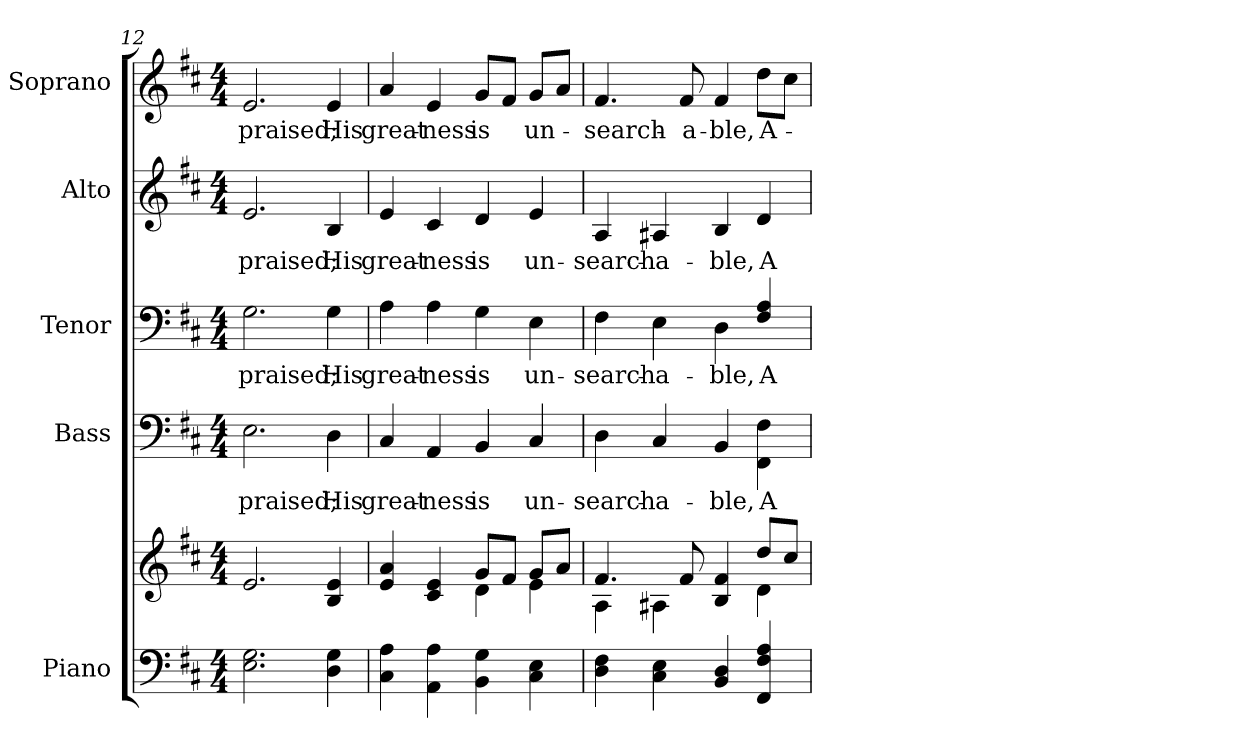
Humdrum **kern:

**kern	**kern	**kern	**text	**kern	**text	**kern	**text	**kern	**text
*part5	*part5	*part4	*part4	*part3	*part3	*part2	*part2	*part1	*part1
*staff6	*staff5	*staff4	*staff4	*staff3	*staff3	*staff2	*staff2	*staff1	*staff1
*I"Piano	*	*I"Bass	*	*I"Tenor	*	*I"Alto	*	*I"Soprano	*
*I'Pno.	*	*I'B.	*	*I'T.	*	*I'A.	*	*I'S.	*
*clefF4	*clefG2	*clefF4	*	*clefF4	*	*clefG2	*	*clefG2	*
*k[f#c#]	*k[f#c#]	*k[f#c#]	*	*k[f#c#]	*	*k[f#c#]	*	*k[f#c#]	*
*D:	*D:	*D:	*	*D:	*	*D:	*	*D:	*
*M4/4	*M4/4	*M4/4	*	*M4/4	*	*M4/4	*	*M4/4	*
=12	=12	=12	=12	=12	=12	=12	=12	=12	=12
!	!	!	!LO:LY:b:color=#000000	!	!	!	!	!	!
!	!	!	!	!	!LO:LY:b:color=#000000	!	!	!	!
!	!	!	!	!	!	!	!LO:LY:b:color=#000000	!	!
!	!	!	!	!	!	!	!	!	!LO:LY:b:color=#000000
2.Ei\ 2.Gi	2.ei/	2.Ei\	praised;	2.Gi\	praised;	2.ei/	praised;	2.ei/	praised;
!	!	!	!LO:LY:b:color=#000000	!	!	!	!	!	!
!	!	!	!	!	!LO:LY:b:color=#000000	!	!	!	!
!	!	!	!	!	!	!	!LO:LY:b:color=#000000	!	!
!	!	!	!	!	!	!	!	!	!LO:LY:b:color=#000000
4Di\ 4Gi	4Bi/ 4ei	4Di\	His	4Gi\	His	4Bi/	His	4ei/	His
!!LO:PB:g=z
=13	=13	=13	=13	=13	=13	=13	=13	=13	=13
*	*^	*	*	*	*	*	*	*	*
!	!	!	!	!LO:LY:b:color=#000000	!	!	!	!	!	!
!	!	!	!	!	!	!LO:LY:b:color=#000000	!	!	!	!
!	!	!	!	!	!	!	!	!LO:LY:b:color=#000000	!	!
!	!	!	!	!	!	!	!	!	!	!LO:LY:b:color=#000000
4C#i\ 4Ai	4ei/ 4ai	2ryy	4C#i/	great-	4Ai\	great-	4ei/	great-	4ai/	great-
!	!	!	!	!LO:LY:b:color=#000000	!	!	!	!	!	!
!	!	!	!	!	!	!LO:LY:b:color=#000000	!	!	!	!
!	!	!	!	!	!	!	!	!LO:LY:b:color=#000000	!	!
!	!	!	!	!	!	!	!	!	!	!LO:LY:b:color=#000000
4AAi\ 4Ai	4c#i/ 4ei	.	4AAi/	-ness	4Ai\	-ness	4c#i/	-ness	4ei/	-ness
!	!	!	!	!LO:LY:b:color=#000000	!	!	!	!	!	!
!	!	!	!	!	!	!LO:LY:b:color=#000000	!	!	!	!
!	!	!	!	!	!	!	!	!LO:LY:b:color=#000000	!	!
!	!	!	!	!	!	!	!	!	!	!LO:LY:b:color=#000000
4BBi\ 4Gi	8gi/L	4di\	4BBi/	is	4Gi\	is	4di/	is	8gi/L	is
.	8f#i/J	.	.	.	.	.	.	.	8f#i/J	.
!	!	!	!	!LO:LY:b:color=#000000	!	!	!	!	!	!
!	!	!	!	!	!	!LO:LY:b:color=#000000	!	!	!	!
!	!	!	!	!	!	!	!	!LO:LY:b:color=#000000	!	!
!	!	!	!	!	!	!	!	!	!	!LO:LY:b:color=#000000
4C#i\ 4Ei	8gi/L	4ei\	4C#i/	un-	4Ei\	un-	4ei/	un-	8gi/L	un-
.	8ai/J	.	.	.	.	.	.	.	8ai/J	.
=14	=14	=14	=14	=14	=14	=14	=14	=14	=14	=14
!	!	!	!	!LO:LY:b:color=#000000	!	!	!	!	!	!
!	!	!	!	!	!	!LO:LY:b:color=#000000	!	!	!	!
!	!	!	!	!	!	!	!	!LO:LY:b:color=#000000	!	!
!	!	!	!	!	!	!	!	!	!	!LO:LY:b:color=#000000
4Di\ 4F#i	4.f#i/	4Ai\	4Di\	-search-	4F#i\	-search-	4Ai/	-search-	4.f#i/	-search-
!	!	!	!	!LO:LY:b:color=#000000	!	!	!	!	!	!
!	!	!	!	!	!	!LO:LY:b:color=#000000	!	!	!	!
!	!	!	!	!	!	!	!	!LO:LY:b:color=#000000	!	!
4C#i\ 4Ei	.	4A#Xi\	4C#i/	-a-	4Ei\	-a-	4A#Xi/	-a-	.	.
!	!	!	!	!	!	!	!	!	!	!LO:LY:b:color=#000000
.	8f#i/	.	.	.	.	.	.	.	8f#i/	-a-
!	!	!	!	!LO:LY:b:color=#000000	!	!	!	!	!	!
!	!	!	!	!	!	!LO:LY:b:color=#000000	!	!	!	!
!	!	!	!	!	!	!	!	!LO:LY:b:color=#000000	!	!
!	!	!	!	!	!	!	!	!	!	!LO:LY:b:color=#000000
4BBi/ 4Di	4Bi/ 4f#i	4ryy	4BBi/	-ble,	4Di\	-ble,	4Bi/	-ble,	4f#i/	-ble,
!	!	!	!	!LO:LY:b:color=#000000	!	!	!	!	!	!
!	!	!	!	!	!	!LO:LY:b:color=#000000	!	!	!	!
!	!	!	!	!	!	!	!	!LO:LY:b:color=#000000	!	!
!	!	!	!	!	!	!	!	!	!	!LO:LY:b:color=#000000
4FF#i/ 4F#i 4Ai	8ddi/L	4di\	4FF#i\ 4F#i	A-	4F#i/ 4Ai	A-	4di/	A-	8ddi\L	A-
.	8cc#i/J	.	.	.	.	.	.	.	8cc#i\J	.
*	*v	*v	*	*	*	*	*	*	*	*
=	=	=	=	=	=	=	=	=	=
*-	*-	*-	*-	*-	*-	*-	*-	*-	*-
